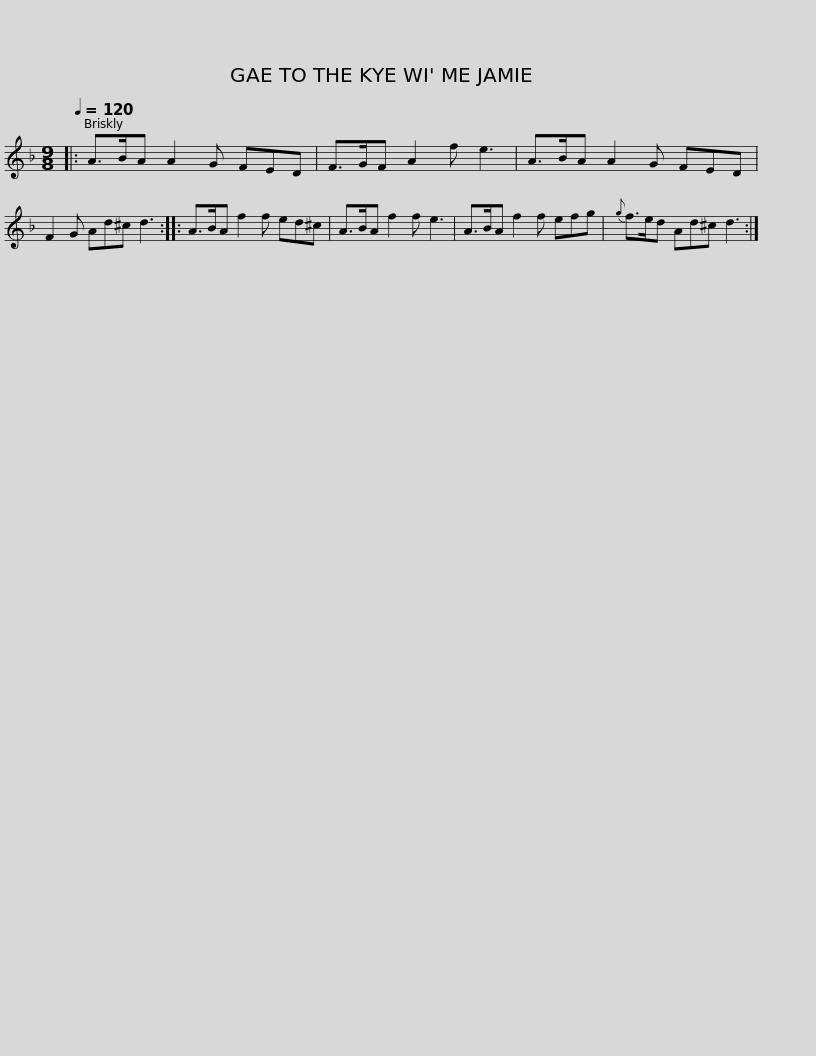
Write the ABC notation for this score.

X:1
L:1/8
Q:1/4=120
M:9/8
I:linebreak $
K:Dmin
V:1 treble
V:1
|: A>BA A2 G FED | F>GF A2 f e3 | A>BA A2 G FED | F2 G Ad^c d3 :: A>BA f2 f ed^c |$ %5
 A>BA f2 f e3 | A>BA f2 f efg |{g} f>ed Ad^c d3 :| %8
